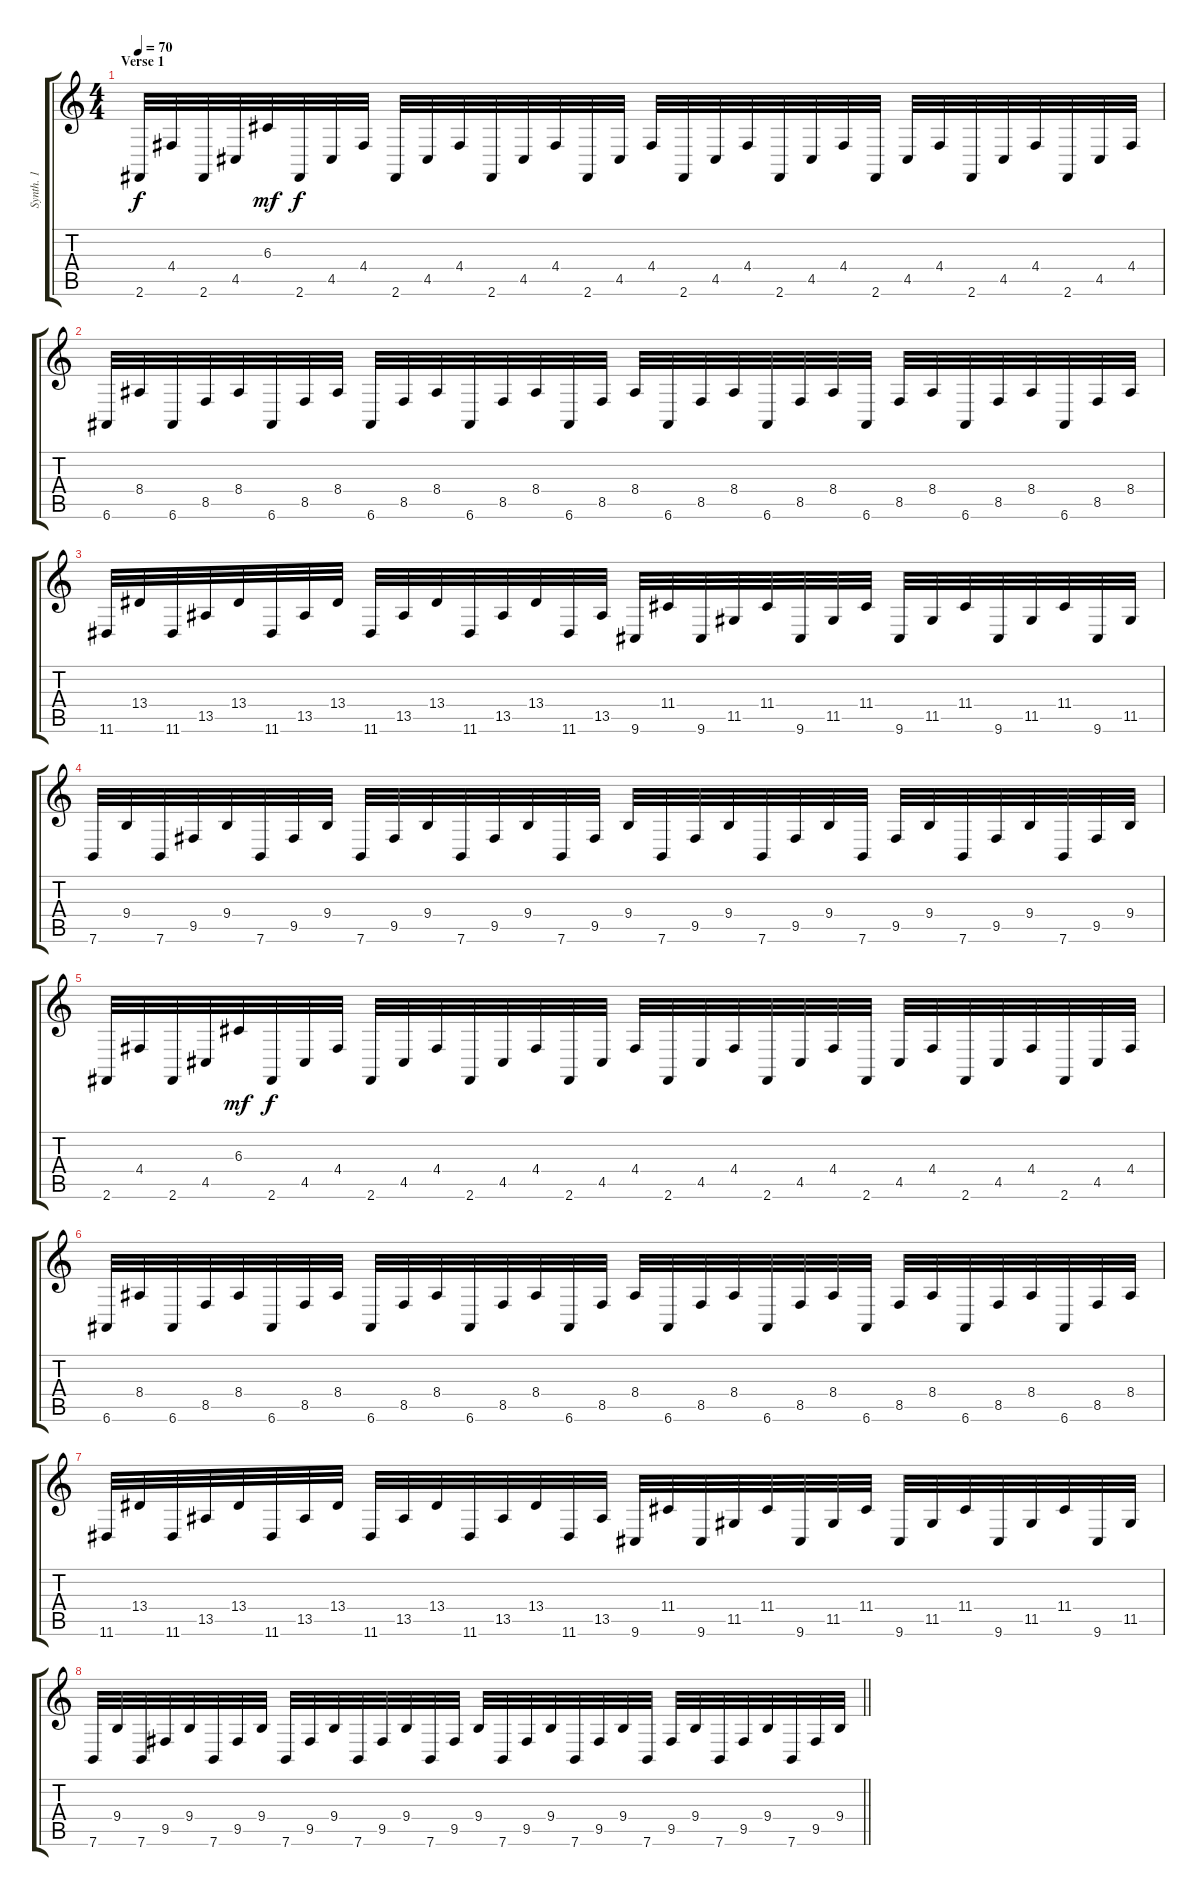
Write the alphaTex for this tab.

\track ("Synth. 1" "Synth. 1") {instrument lead2sawtooth}
\staff {score tabs}
\tuning (E4 B3 G3 D3 A2 E2) {hide}
\ts (4 4)
\section ("" "Verse 1")
\tempo 70
\clef g2
\ks c
2.6.32{dy f} 4.4.32 2.6.32 4.5.32 6.3.32{dy mf} 2.6.32{dy f} 4.5.32 4.4.32 2.6.32 4.5.32 4.4.32 2.6.32 4.5.32 4.4.32 2.6.32 4.5.32 4.4.32 2.6.32 4.5.32 4.4.32 2.6.32 4.5.32 4.4.32 2.6.32 4.5.32 4.4.32 2.6.32 4.5.32 4.4.32 2.6.32 4.5.32 4.4.32 |
6.6.32 8.4.32 6.6.32 8.5.32 8.4.32 6.6.32 8.5.32 8.4.32 6.6.32 8.5.32 8.4.32 6.6.32 8.5.32 8.4.32 6.6.32 8.5.32 8.4.32 6.6.32 8.5.32 8.4.32 6.6.32 8.5.32 8.4.32 6.6.32 8.5.32 8.4.32 6.6.32 8.5.32 8.4.32 6.6.32 8.5.32 8.4.32 |
11.6.32 13.4.32 11.6.32 13.5.32 13.4.32 11.6.32 13.5.32 13.4.32 11.6.32 13.5.32 13.4.32 11.6.32 13.5.32 13.4.32 11.6.32 13.5.32 9.6.32 11.4.32 9.6.32 11.5.32 11.4.32 9.6.32 11.5.32 11.4.32 9.6.32 11.5.32 11.4.32 9.6.32 11.5.32 11.4.32 9.6.32 11.5.32 |
7.6.32 9.4.32 7.6.32 9.5.32 9.4.32 7.6.32 9.5.32 9.4.32 7.6.32 9.5.32 9.4.32 7.6.32 9.5.32 9.4.32 7.6.32 9.5.32 9.4.32 7.6.32 9.5.32 9.4.32 7.6.32 9.5.32 9.4.32 7.6.32 9.5.32 9.4.32 7.6.32 9.5.32 9.4.32 7.6.32 9.5.32 9.4.32 |
2.6.32 4.4.32 2.6.32 4.5.32 6.3.32{dy mf} 2.6.32{dy f} 4.5.32 4.4.32 2.6.32 4.5.32 4.4.32 2.6.32 4.5.32 4.4.32 2.6.32 4.5.32 4.4.32 2.6.32 4.5.32 4.4.32 2.6.32 4.5.32 4.4.32 2.6.32 4.5.32 4.4.32 2.6.32 4.5.32 4.4.32 2.6.32 4.5.32 4.4.32 |
6.6.32 8.4.32 6.6.32 8.5.32 8.4.32 6.6.32 8.5.32 8.4.32 6.6.32 8.5.32 8.4.32 6.6.32 8.5.32 8.4.32 6.6.32 8.5.32 8.4.32 6.6.32 8.5.32 8.4.32 6.6.32 8.5.32 8.4.32 6.6.32 8.5.32 8.4.32 6.6.32 8.5.32 8.4.32 6.6.32 8.5.32 8.4.32 |
11.6.32 13.4.32 11.6.32 13.5.32 13.4.32 11.6.32 13.5.32 13.4.32 11.6.32 13.5.32 13.4.32 11.6.32 13.5.32 13.4.32 11.6.32 13.5.32 9.6.32 11.4.32 9.6.32 11.5.32 11.4.32 9.6.32 11.5.32 11.4.32 9.6.32 11.5.32 11.4.32 9.6.32 11.5.32 11.4.32 9.6.32 11.5.32 |
\barLineRight lightlight
7.6.32 9.4.32 7.6.32 9.5.32 9.4.32 7.6.32 9.5.32 9.4.32 7.6.32 9.5.32 9.4.32 7.6.32 9.5.32 9.4.32 7.6.32 9.5.32 9.4.32 7.6.32 9.5.32 9.4.32 7.6.32 9.5.32 9.4.32 7.6.32 9.5.32 9.4.32 7.6.32 9.5.32 9.4.32 7.6.32 9.5.32 9.4.32
